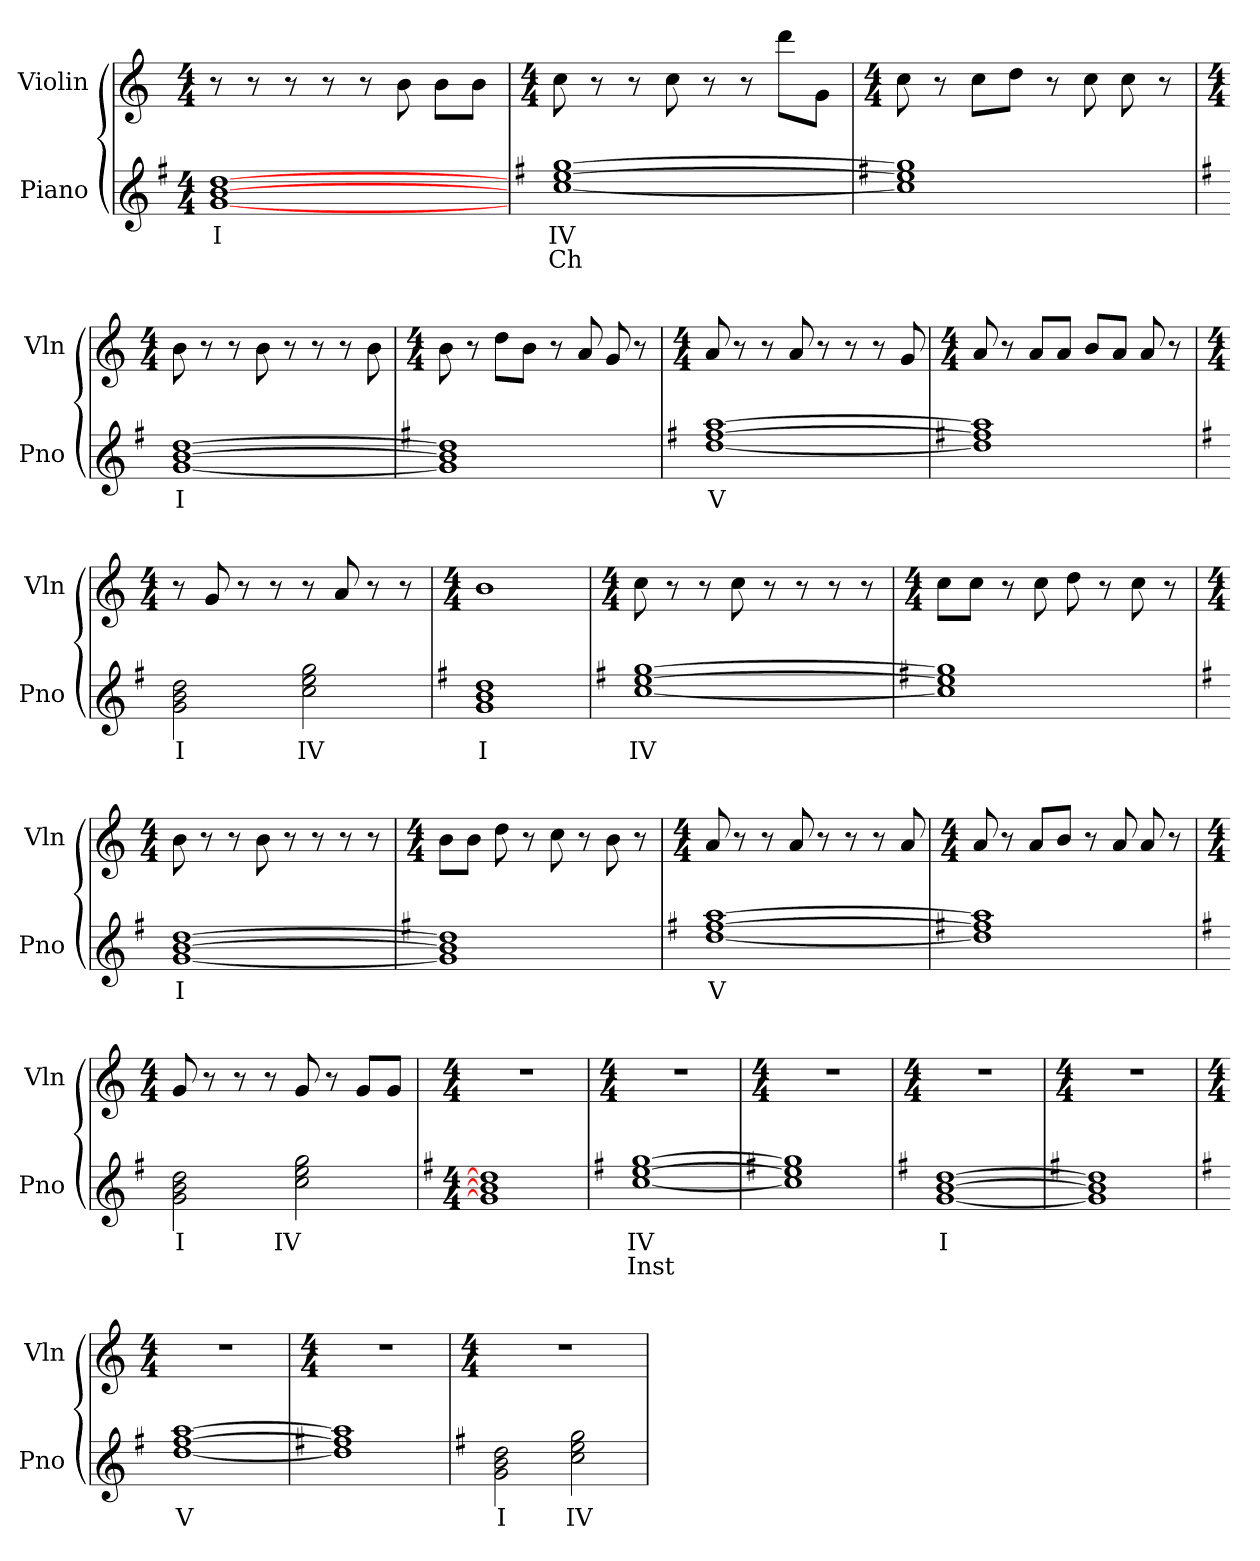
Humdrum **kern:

**kern	**text	**text	**kern
*part2	*part2	*part2	*part1
*staff2	*staff2	*staff2	*staff1
*I"Piano	*	*	*I"Violin
*I'Pno	*	*	*I'Vln
*k[f#]	*	*	*
*G:	*	*	*
*M4/4	*	*	*M4/4
=	=	=	=
[1g [1b [1dd	I	.	8r
.	.	.	8r
.	.	.	8r
.	.	.	8r
.	.	.	8r
.	.	.	8b
.	.	.	8bL
.	.	.	8bJ
=	=	=	=
*k[f#]	*	*	*
*G:	*	*	*
*	*	*	*M4/4
[1cc [1ee [1gg	IV	Ch	8cc
.	.	.	8r
.	.	.	8r
.	.	.	8cc
.	.	.	8r
.	.	.	8r
.	.	.	8dddL
.	.	.	8gJ
=	=	=	=
*k[f#]	*	*	*
*G:	*	*	*
*	*	*	*M4/4
1cc] 1ee] 1gg]	.	.	8cc
.	.	.	8r
.	.	.	8ccL
.	.	.	8ddJ
.	.	.	8r
.	.	.	8cc
.	.	.	8cc
.	.	.	8r
=	=	=	=
*k[f#]	*	*	*
*G:	*	*	*
*	*	*	*M4/4
[1g [1b [1dd	I	.	8b
.	.	.	8r
.	.	.	8r
.	.	.	8b
.	.	.	8r
.	.	.	8r
.	.	.	8r
.	.	.	8b
=	=	=	=
*k[f#]	*	*	*
*G:	*	*	*
*	*	*	*M4/4
1g] 1b] 1dd]	.	.	8b
.	.	.	8r
.	.	.	8ddL
.	.	.	8bJ
.	.	.	8r
.	.	.	8a
.	.	.	8g
.	.	.	8r
=	=	=	=
*k[f#]	*	*	*
*G:	*	*	*
*	*	*	*M4/4
[1dd [1ff# [1aa	V	.	8a
.	.	.	8r
.	.	.	8r
.	.	.	8a
.	.	.	8r
.	.	.	8r
.	.	.	8r
.	.	.	8g
=	=	=	=
*k[f#]	*	*	*
*G:	*	*	*
*	*	*	*M4/4
1dd] 1ff#] 1aa]	.	.	8a
.	.	.	8r
.	.	.	8aL
.	.	.	8aJ
.	.	.	8bL
.	.	.	8aJ
.	.	.	8a
.	.	.	8r
=	=	=	=
*k[f#]	*	*	*
*G:	*	*	*
*	*	*	*M4/4
2g 2b 2dd	I	.	8r
.	.	.	8g
.	.	.	8r
.	.	.	8r
2cc 2ee 2gg	IV	.	8r
.	.	.	8a
.	.	.	8r
.	.	.	8r
=	=	=	=
*k[f#]	*	*	*
*G:	*	*	*
*	*	*	*M4/4
1g 1b 1dd	I	.	1b
=	=	=	=
*k[f#]	*	*	*
*G:	*	*	*
*	*	*	*M4/4
[1cc [1ee [1gg	IV	.	8cc
.	.	.	8r
.	.	.	8r
.	.	.	8cc
.	.	.	8r
.	.	.	8r
.	.	.	8r
.	.	.	8r
=	=	=	=
*k[f#]	*	*	*
*G:	*	*	*
*	*	*	*M4/4
1cc] 1ee] 1gg]	.	.	8ccL
.	.	.	8ccJ
.	.	.	8r
.	.	.	8cc
.	.	.	8dd
.	.	.	8r
.	.	.	8cc
.	.	.	8r
=	=	=	=
*k[f#]	*	*	*
*G:	*	*	*
*	*	*	*M4/4
[1g [1b [1dd	I	.	8b
.	.	.	8r
.	.	.	8r
.	.	.	8b
.	.	.	8r
.	.	.	8r
.	.	.	8r
.	.	.	8r
=	=	=	=
*k[f#]	*	*	*
*G:	*	*	*
*	*	*	*M4/4
1g] 1b] 1dd]	.	.	8bL
.	.	.	8bJ
.	.	.	8dd
.	.	.	8r
.	.	.	8cc
.	.	.	8r
.	.	.	8b
.	.	.	8r
=	=	=	=
*k[f#]	*	*	*
*G:	*	*	*
*	*	*	*M4/4
[1dd [1ff# [1aa	V	.	8a
.	.	.	8r
.	.	.	8r
.	.	.	8a
.	.	.	8r
.	.	.	8r
.	.	.	8r
.	.	.	8a
=	=	=	=
*k[f#]	*	*	*
*G:	*	*	*
*	*	*	*M4/4
1dd] 1ff#] 1aa]	.	.	8a
.	.	.	8r
.	.	.	8aL
.	.	.	8bJ
.	.	.	8r
.	.	.	8a
.	.	.	8a
.	.	.	8r
=	=	=	=
*k[f#]	*	*	*
*G:	*	*	*
*	*	*	*M4/4
2g 2b 2dd	I	.	8g
.	.	.	8r
.	.	.	8r
.	.	.	8r
2cc 2ee 2gg	IV	.	8g
.	.	.	8r
.	.	.	8gL
.	.	.	8gJ
=	=	=	=
*k[f#]	*	*	*
*G:	*	*	*
*M4/4	*	*	*M4/4
1g] 1b] 1dd]	.	.	1r
=	=	=	=
*k[f#]	*	*	*
*G:	*	*	*
*	*	*	*M4/4
[1cc [1ee [1gg	IV	Inst	1r
=	=	=	=
*k[f#]	*	*	*
*G:	*	*	*
*	*	*	*M4/4
1cc] 1ee] 1gg]	.	.	1r
=	=	=	=
*k[f#]	*	*	*
*G:	*	*	*
*	*	*	*M4/4
[1g [1b [1dd	I	.	1r
=	=	=	=
*k[f#]	*	*	*
*G:	*	*	*
*	*	*	*M4/4
1g] 1b] 1dd]	.	.	1r
=	=	=	=
*k[f#]	*	*	*
*G:	*	*	*
*	*	*	*M4/4
[1dd [1ff# [1aa	V	.	1r
=	=	=	=
*k[f#]	*	*	*
*G:	*	*	*
*	*	*	*M4/4
1dd] 1ff#] 1aa]	.	.	1r
=	=	=	=
*k[f#]	*	*	*
*G:	*	*	*
*	*	*	*M4/4
2g 2b 2dd	I	.	1r
2cc 2ee 2gg	IV	.	.
=	=	=	=
*-	*-	*-	*-
